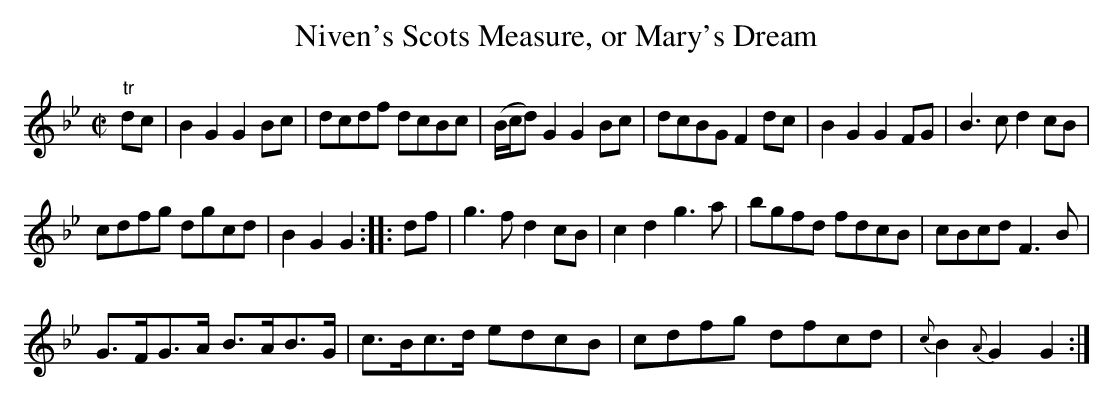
X:1
T:Niven's Scots Measure, or Mary's Dream
M:C|
K:Gmin
"tr"dc|\
B2G2 G2Bc| dcdf dcBc| \
(B/c/d)G2 G2Bc| dcBG F2dc| \
B2G2 G2FG| B3c d2cB|
cdfg dgcd| B2G2 G2::\
df|\
g3f d2cB| c2d2 g3a| \
bgfd fdcB| cBcd F3B|
G>FG>A B>AB>G| c>Bc>d edcB| cdfg dfcd| {c}B2{A}G2 G2:|
